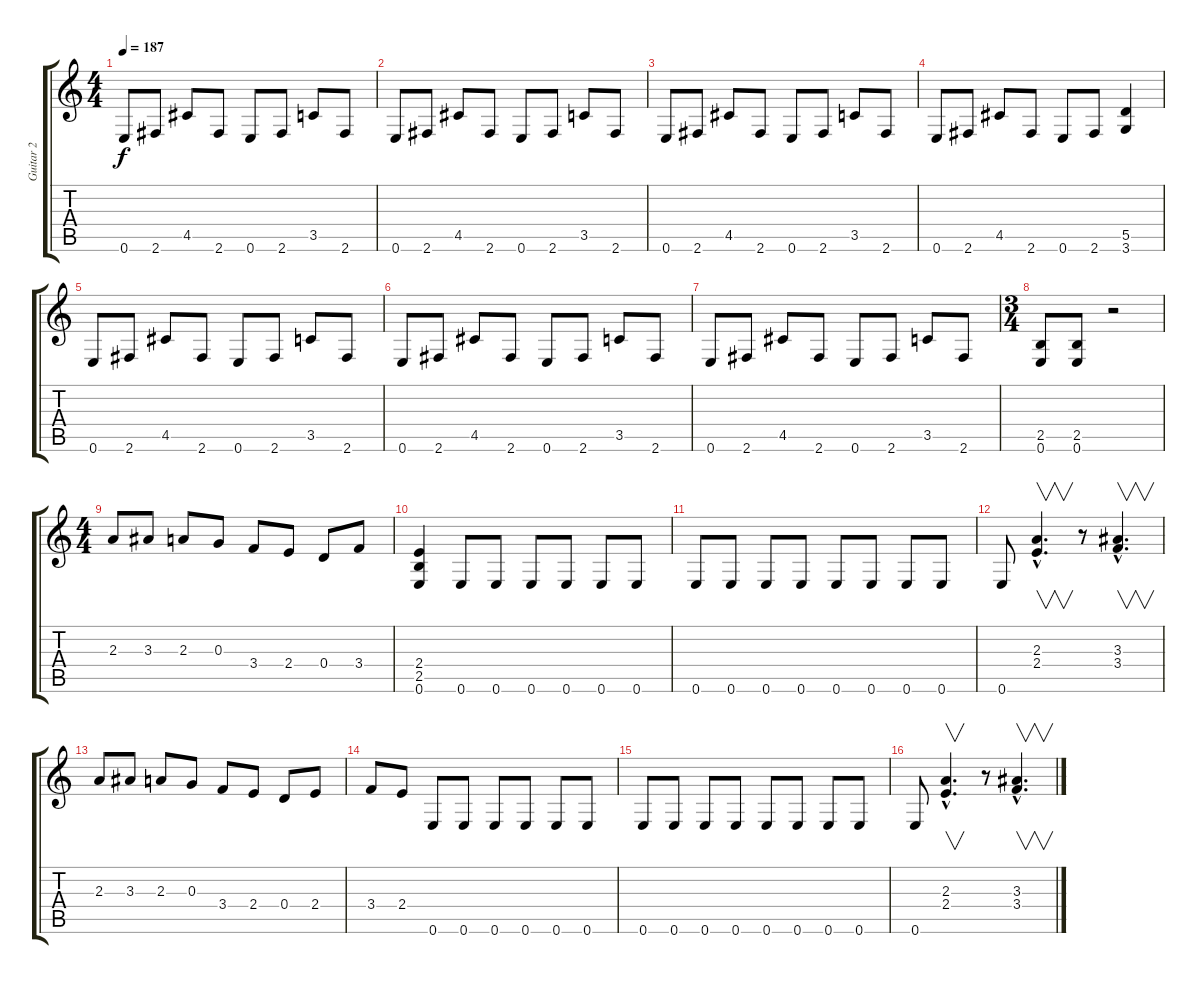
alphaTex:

\track ("Guitar 2" "Guitar 2") {instrument distortionguitar}
\staff {score tabs}
\tuning (E4 B3 G3 D3 A2 E2) {hide}
\ts (4 4)
\tempo 187
\clef g2
\ks c
0.6.8{dy f} 2.6.8 4.5.8 2.6.8 0.6.8 2.6.8 3.5.8 2.6.8 |
0.6.8 2.6.8 4.5.8 2.6.8 0.6.8 2.6.8 3.5.8 2.6.8 |
0.6.8 2.6.8 4.5.8 2.6.8 0.6.8 2.6.8 3.5.8 2.6.8 |
0.6.8 2.6.8 4.5.8 2.6.8 0.6.8 2.6.8 (5.5 3.6).4 |
0.6.8 2.6.8 4.5.8 2.6.8 0.6.8 2.6.8 3.5.8 2.6.8 |
0.6.8 2.6.8 4.5.8 2.6.8 0.6.8 2.6.8 3.5.8 2.6.8 |
0.6.8 2.6.8 4.5.8 2.6.8 0.6.8 2.6.8 3.5.8 2.6.8 |
\ts (3 4)
(2.5 0.6).8 (2.5 0.6).8 r.2 |
\ts (4 4)
2.3.8 3.3.8 2.3.8 0.3.8 3.4.8 2.4.8 0.4.8 3.4.8 |
(2.4 2.5 0.6).4 0.6.8 0.6.8 0.6.8 0.6.8 0.6.8 0.6.8 |
0.6.8 0.6.8 0.6.8 0.6.8 0.6.8 0.6.8 0.6.8 0.6.8 |
0.6.8 (2.3{hac} 2.4{hac}).4{v d} r.8 (3.3{hac} 3.4{hac}).4{v d} |
2.3.8 3.3.8 2.3.8 0.3.8 3.4.8 2.4.8 0.4.8 2.4.8 |
3.4.8 2.4.8 0.6.8 0.6.8 0.6.8 0.6.8 0.6.8 0.6.8 |
0.6.8 0.6.8 0.6.8 0.6.8 0.6.8 0.6.8 0.6.8 0.6.8 |
0.6.8 (2.3{hac} 2.4{hac}).4{v d} r.8 (3.3{hac} 3.4{hac}).4{v d}
